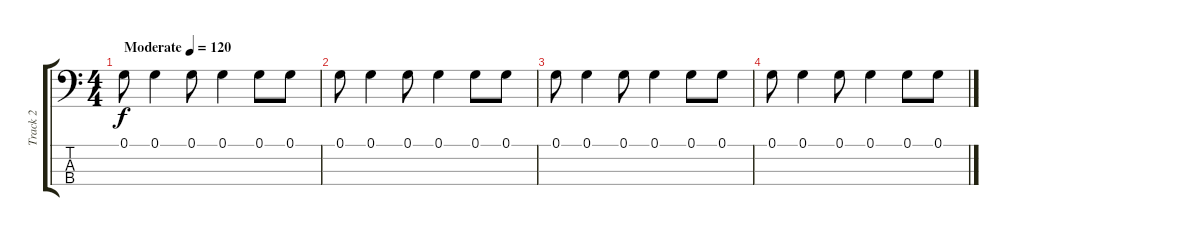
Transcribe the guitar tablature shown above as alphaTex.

\track ("Track 2" "Track 2") {instrument electricbassfinger}
\staff {score tabs}
\tuning (G2 D2 A1 E1) {hide}
\ts (4 4)
\tempo (120 "Moderate")
\clef f4
\ks c
0.1.8{dy f instrument electricbassfinger} 0.1.4 0.1.8 0.1.4 0.1.8 0.1.8 |
0.1.8 0.1.4 0.1.8 0.1.4 0.1.8 0.1.8 |
0.1.8 0.1.4 0.1.8 0.1.4 0.1.8 0.1.8 |
0.1.8 0.1.4 0.1.8 0.1.4 0.1.8 0.1.8
